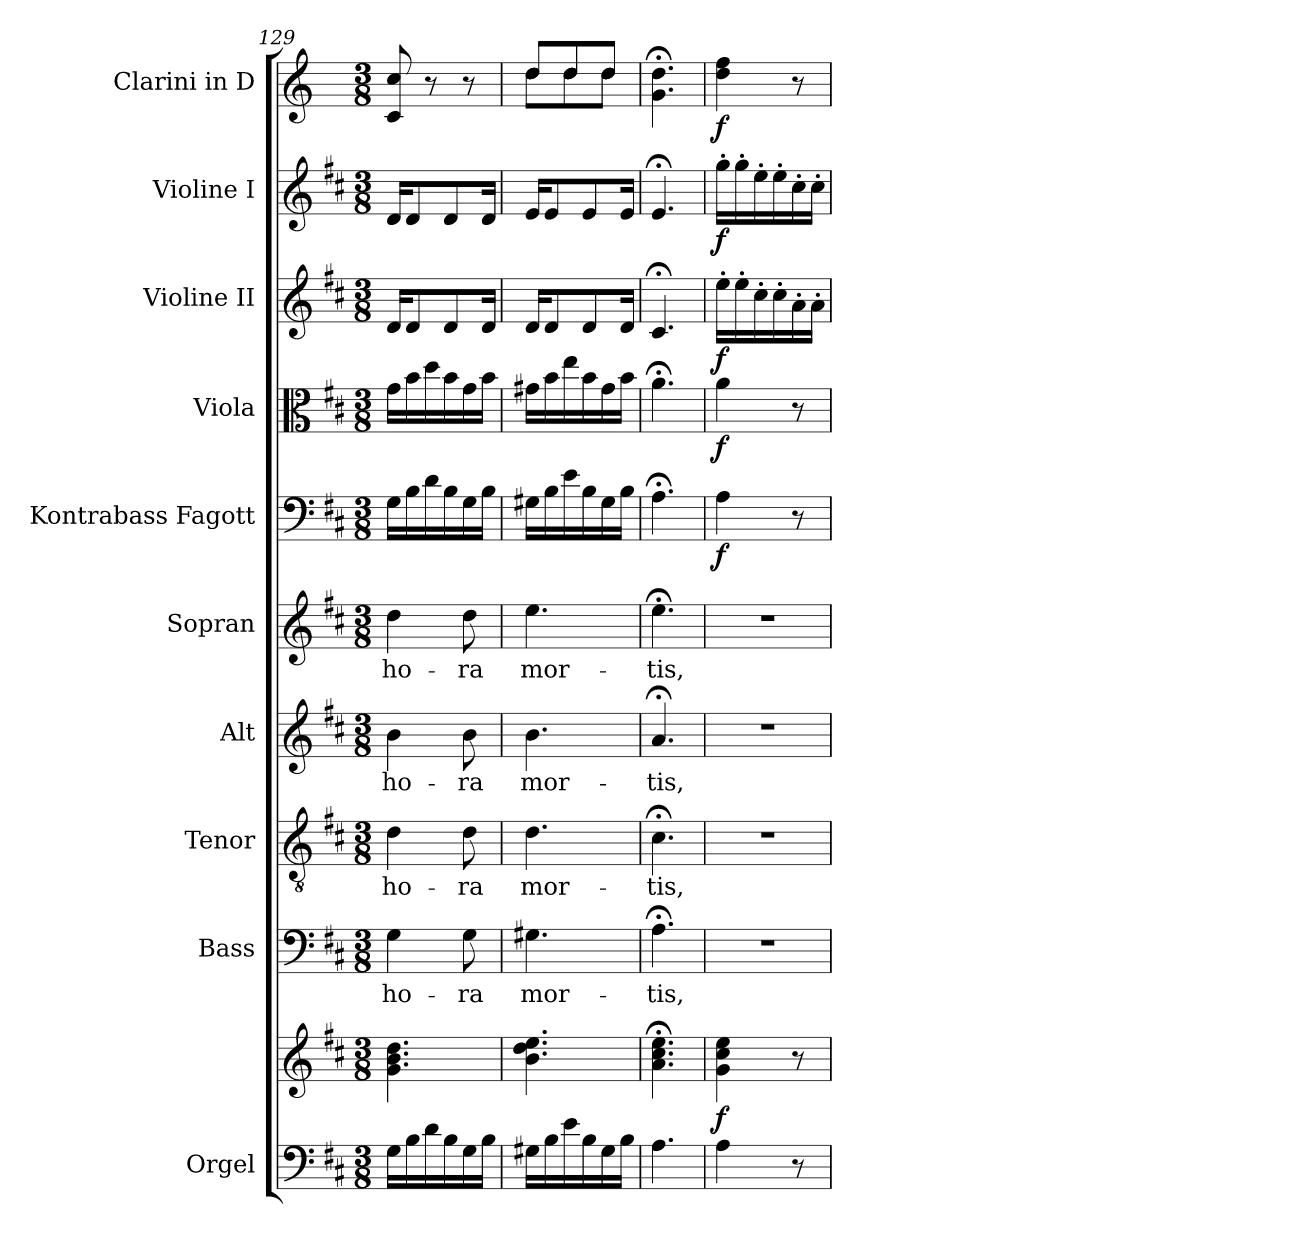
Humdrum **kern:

**kern	**kern	**dynam	**kern	**text	**kern	**text	**kern	**text	**kern	**text	**kern	**dynam	**kern	**dynam	**kern	**dynam	**kern	**dynam	**kern	**dynam
*part10	*part10	*part10	*part9	*part9	*part8	*part8	*part7	*part7	*part6	*part6	*part5	*part5	*part4	*part4	*part3	*part3	*part2	*part2	*part1	*part1
*staff11	*staff10	*staff10/11	*staff9	*staff9	*staff8	*staff8	*staff7	*staff7	*staff6	*staff6	*staff5	*staff5	*staff4	*staff4	*staff3	*staff3	*staff2	*staff2	*staff1	*staff1
*I"Orgel	*	*	*I"Bass	*	*I"Tenor	*	*I"Alt	*	*I"Sopran	*	*I"Kontrabass Fagott	*	*I"Viola	*	*I"Violine II	*	*I"Violine I	*	*I"Clarini in D	*
*I'Org.	*	*	*I'B.	*	*I'T.	*	*I'A.	*	*I'S.	*	*I'Kb.	*	*I'Vla.	*	*I'Vl. II	*	*I'Vl. I	*	*I'Clar.	*
*clefF4	*clefG2	*	*clefF4	*	*clefGv2	*	*clefG2	*	*clefG2	*	*clefF4	*	*clefC3	*	*clefG2	*	*clefG2	*	*clefG2	*
*	*	*	*	*	*	*	*	*	*	*	*ITrd7c12	*	*	*	*	*	*	*	*ITrd-1c-2	*
*k[f#c#]	*k[f#c#]	*	*k[f#c#]	*	*k[f#c#]	*	*k[f#c#]	*	*k[f#c#]	*	*k[f#c#]	*	*k[f#c#]	*	*k[f#c#]	*	*k[f#c#]	*	*k[f#c#]	*
*D:	*D:	*	*D:	*	*D:	*	*D:	*	*D:	*	*D:	*	*D:	*	*D:	*	*D:	*	*D:	*
*M3/8	*M3/8	*	*M3/8	*	*M3/8	*	*M3/8	*	*M3/8	*	*M3/8	*	*M3/8	*	*M3/8	*	*M3/8	*	*M3/8	*
=129	=129	=129	=129	=129	=129	=129	=129	=129	=129	=129	=129	=129	=129	=129	=129	=129	=129	=129	=129	=129
!	!	!	!	!LO:LY:b	!	!LO:LY:b	!	!LO:LY:b	!	!LO:LY:b	!	!	!	!	!	!	!	!	!	!
16G\LL	4.g\ 4.b\ 4.dd\	.	4G\	ho-	4d\	ho-	4b\	ho-	4dd\	ho-	16GG\LL	.	16g\LL	.	16d/KL	.	16d/KL	.	8d/ 8dd/	.
16B\	.	.	.	.	.	.	.	.	.	.	16BB\	.	16b\	.	8d/	.	8d/	.	.	.
16d\	.	.	.	.	.	.	.	.	.	.	16D\	.	16dd\	.	.	.	.	.	8r	.
16B\	.	.	.	.	.	.	.	.	.	.	16BB\	.	16b\	.	8d/	.	8d/	.	.	.
!	!	!	!	!LO:LY:b	!	!LO:LY:b	!	!LO:LY:b	!	!LO:LY:b	!	!	!	!	!	!	!	!	!	!
16G\	.	.	8G\	-ra	8d\	-ra	8b\	-ra	8dd\	-ra	16GG\	.	16g\	.	.	.	.	.	8r	.
16B\JJ	.	.	.	.	.	.	.	.	.	.	16BB\JJ	.	16b\JJ	.	16d/Jk	.	16d/Jk	.	.	.
=130	=130	=130	=130	=130	=130	=130	=130	=130	=130	=130	=130	=130	=130	=130	=130	=130	=130	=130	=130	=130
!	!	!	!	!LO:LY:b	!	!LO:LY:b	!	!LO:LY:b	!	!LO:LY:b	!	!	!	!	!	!	!	!	!	!
*	*	*	*	*	*	*	*	*	*	*	*	*	*	*	*	*	*	*	*^	*
16G#X\LL	4.b\ 4.dd\ 4.ee\	.	4.G#X\	mor-	4.d\	mor-	4.b\	mor-	4.ee\	mor-	16GG#X\LL	.	16g#X\LL	.	16d/KL	.	16e/KL	.	8ee/L	8ee\L	.
16B\	.	.	.	.	.	.	.	.	.	.	16BB\	.	16b\	.	8d/	.	8e/	.	.	.	.
16e\	.	.	.	.	.	.	.	.	.	.	16E\	.	16ee\	.	.	.	.	.	8ee/	8ee\	.
16B\	.	.	.	.	.	.	.	.	.	.	16BB\	.	16b\	.	8d/	.	8e/	.	.	.	.
16G#\	.	.	.	.	.	.	.	.	.	.	16GG#\	.	16g#\	.	.	.	.	.	8ee/J	8ee\J	.
16B\JJ	.	.	.	.	.	.	.	.	.	.	16BB\JJ	.	16b\JJ	.	16d/Jk	.	16e/Jk	.	.	.	.
*	*	*	*	*	*	*	*	*	*	*	*	*	*	*	*	*	*	*	*v	*v	*
=131	=131	=131	=131	=131	=131	=131	=131	=131	=131	=131	=131	=131	=131	=131	=131	=131	=131	=131	=131	=131
!	!	!	!	!LO:LY:b	!	!LO:LY:b	!	!LO:LY:b	!	!LO:LY:b	!	!	!	!	!	!	!	!	!	!
4.A\	4.a\;< 4.cc#\;< 4.ee\;<	.	4.A;<\	-tis,	4.c#;<\	-tis,	4.a;</	-tis,	4.ee;<\	-tis,	4.AA;<\	.	4.a;<\	.	4.c#;</	.	4.e;</	.	4.a\;< 4.ee\;<	.
=132	=132	=132	=132	=132	=132	=132	=132	=132	=132	=132	=132	=132	=132	=132	=132	=132	=132	=132	=132	=132
!	!	!LO:DY:b	!	!	!	!	!	!	!	!	!	!LO:DY:b	!	!LO:DY:b	!	!LO:DY:b	!	!LO:DY:b	!	!LO:DY:b
4A\	4g\ 4cc#\ 4ee\	f	4.r	.	4.r	.	4.r	.	4.r	.	4AA\	f	4a\	f	16ee'>\LL	f	16gg'>\LL	f	4ee\ 4gg\	f
.	.	.	.	.	.	.	.	.	.	.	.	.	.	.	16ee'>\	.	16gg'>\	.	.	.
.	.	.	.	.	.	.	.	.	.	.	.	.	.	.	16cc#'>\	.	16ee'>\	.	.	.
.	.	.	.	.	.	.	.	.	.	.	.	.	.	.	16cc#'>\	.	16ee'>\	.	.	.
8r	8r	.	.	.	.	.	.	.	.	.	8r	.	8r	.	16a'>\	.	16cc#'>\	.	8r	.
.	.	.	.	.	.	.	.	.	.	.	.	.	.	.	16a'>\JJ	.	16cc#'>\JJ	.	.	.
=	=	=	=	=	=	=	=	=	=	=	=	=	=	=	=	=	=	=	=	=
*-	*-	*-	*-	*-	*-	*-	*-	*-	*-	*-	*-	*-	*-	*-	*-	*-	*-	*-	*-	*-
